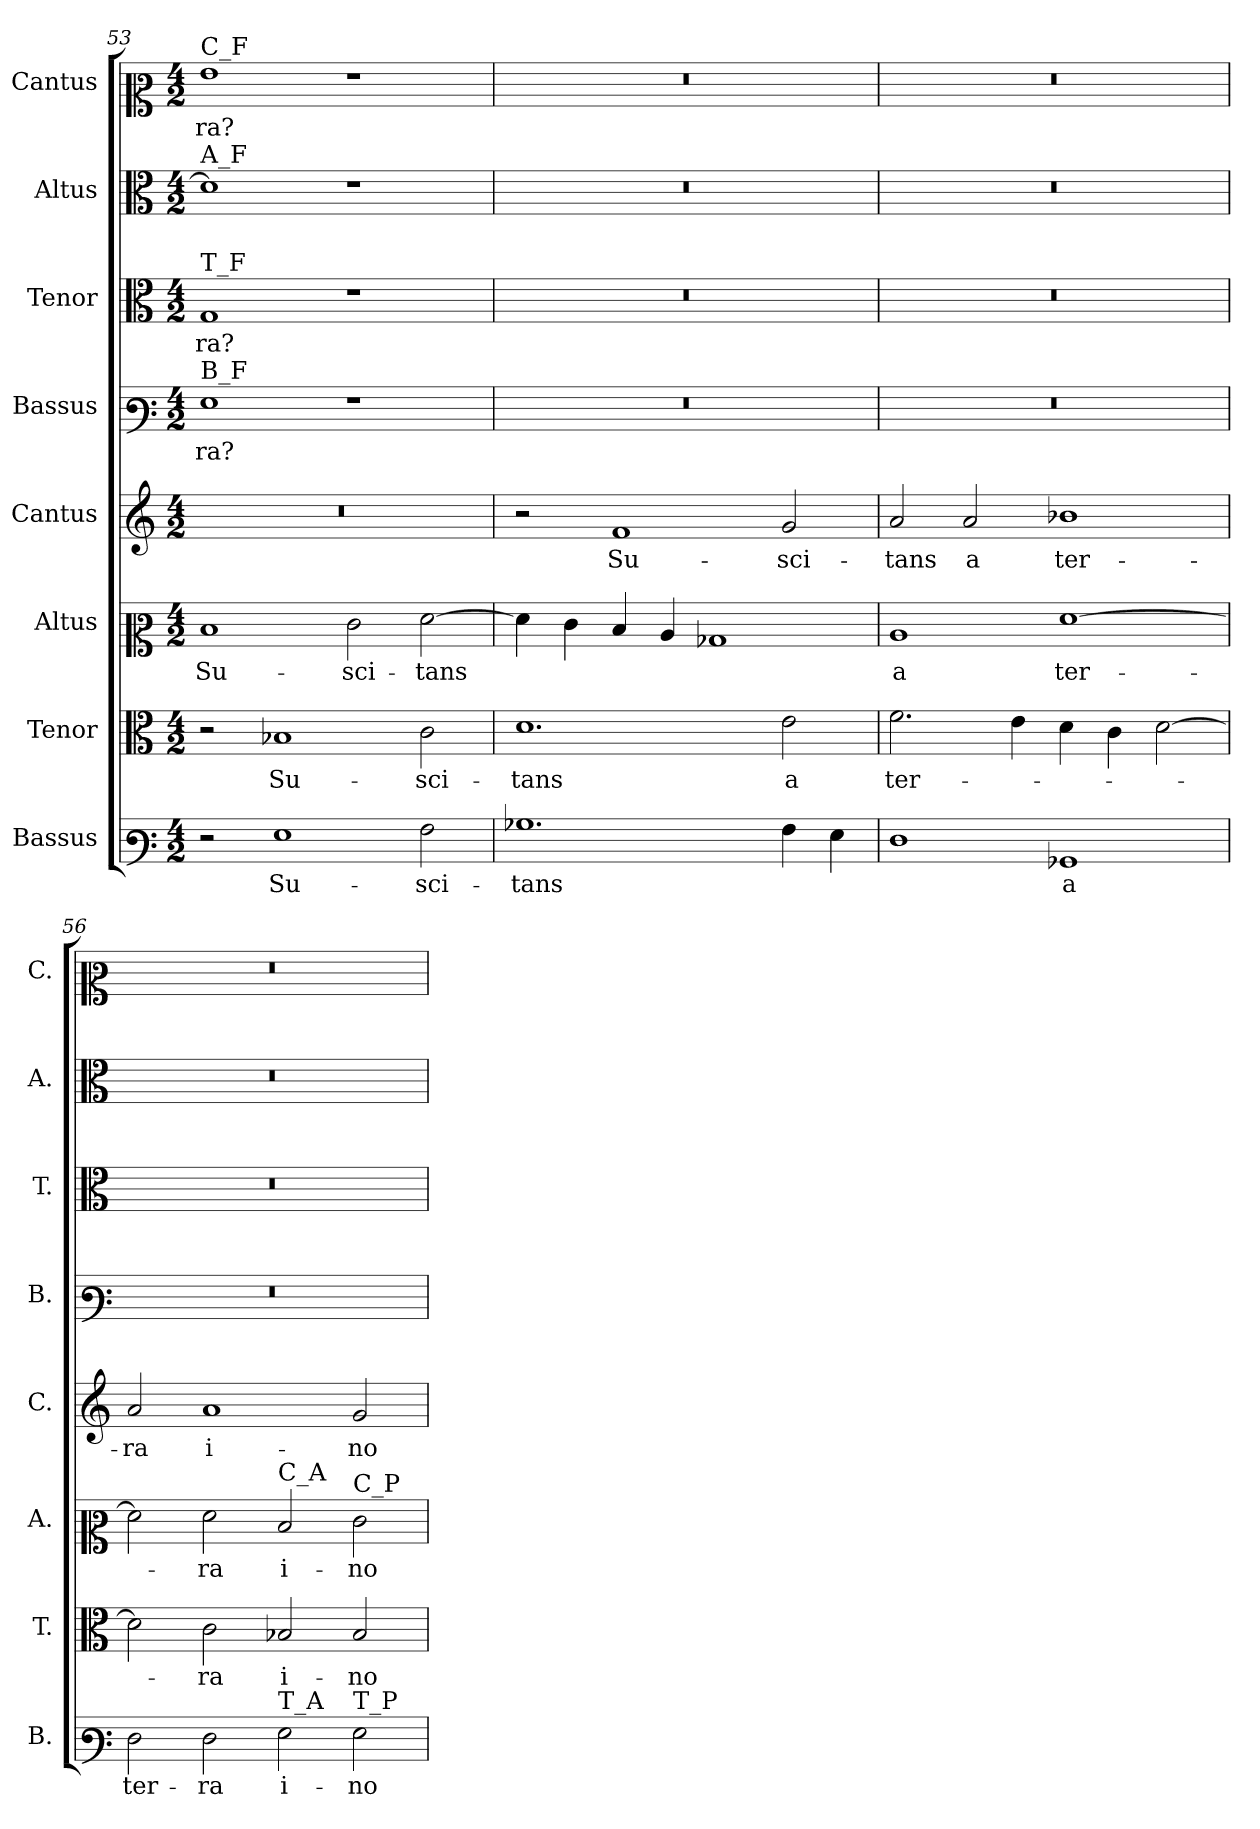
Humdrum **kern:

**kern	**text	**kern	**text	**kern	**text	**kern	**text	**kern	**text	**kern	**text	**kern	**kern	**text
*part8	*part8	*part7	*part7	*part6	*part6	*part5	*part5	*part4	*part4	*part3	*part3	*part2	*part1	*part1
*staff8	*staff8	*staff7	*staff7	*staff6	*staff6	*staff5	*staff5	*staff4	*staff4	*staff3	*staff3	*staff2	*staff1	*staff1
*I"Bassus	*	*I"Tenor	*	*I"Altus	*	*I"Cantus	*	*I"Bassus	*	*I"Tenor	*	*I"Altus	*I"Cantus	*
*I'B.	*	*I'T.	*	*I'A.	*	*I'C.	*	*I'B.	*	*I'T.	*	*I'A.	*I'C.	*
*clefF3	*	*clefC3	*	*clefC2	*	*clefG2	*	*clefF3	*	*clefC3	*	*clefC3	*clefC2	*
*k[]	*	*k[]	*	*k[]	*	*k[]	*	*k[]	*	*k[]	*	*k[]	*k[]	*
*M4/2	*	*M4/2	*	*M4/2	*	*M4/2	*	*M4/2	*	*M4/2	*	*M4/2	*M4/2	*
=53	=53	=53	=53	=53	=53	=53	=53	=53	=53	=53	=53	=53	=53	=53
!	!	!	!	!	!	!	!	!	!	!	!	!	!LO:TX:a:t=C_F	!
!	!	!	!	!	!	!	!	!	!	!	!	!LO:TX:a:t=A_F	!	!
!	!	!	!	!	!	!	!	!	!	!LO:TX:a:t=T_F	!	!	!	!
!	!	!	!	!	!	!	!	!LO:TX:a:t=B_F	!	!	!	!	!	!
!	!	!	!	!	!	!LO:N:vis=1	!	!	!	!	!	!	!	!
2r	.	2r	.	1d	Su-	0r	.	1G	-ra?	1G	-ra?	1d]	1g	-ra?
1G	Su-	1B-X	Su-	.	.	.	.	.	.	.	.	.	.	.
.	.	.	.	2e\	-sci-	.	.	1r	.	1r	.	1r	1r	.
2A\	-sci-	2c\	-sci-	[2f\	-tans	.	.	.	.	.	.	.	.	.
!!LO:PB:g=z
=54	=54	=54	=54	=54	=54	=54	=54	=54	=54	=54	=54	=54	=54	=54
!	!	!	!	!	!	!	!	!LO:N:vis=1	!	!LO:N:vis=1	!	!LO:N:vis=1	!LO:N:vis=1	!
1.B-X	-tans	1.d	-tans	4f\]	.	2r	.	0r	.	0r	.	0r	0r	.
.	.	.	.	4e\	.	.	.	.	.	.	.	.	.	.
.	.	.	.	4d/	.	1f	Su-	.	.	.	.	.	.	.
.	.	.	.	4c/	.	.	.	.	.	.	.	.	.	.
.	.	.	.	1B-X	.	.	.	.	.	.	.	.	.	.
4A\	.	2e\	a	.	.	2g/	-sci-	.	.	.	.	.	.	.
4G\	.	.	.	.	.	.	.	.	.	.	.	.	.	.
=55	=55	=55	=55	=55	=55	=55	=55	=55	=55	=55	=55	=55	=55	=55
!	!	!	!	!	!	!	!	!LO:N:vis=1	!	!LO:N:vis=1	!	!LO:N:vis=1	!LO:N:vis=1	!
1F	.	2.f\	ter-	1c	a	2a/	-tans	0r	.	0r	.	0r	0r	.
.	.	.	.	.	.	2a/	a	.	.	.	.	.	.	.
.	.	4e\	.	.	.	.	.	.	.	.	.	.	.	.
1BB-X	a	4d\	.	[1f	ter-	1b-X	ter-	.	.	.	.	.	.	.
.	.	4c\	.	.	.	.	.	.	.	.	.	.	.	.
.	.	[2d\	.	.	.	.	.	.	.	.	.	.	.	.
=56	=56	=56	=56	=56	=56	=56	=56	=56	=56	=56	=56	=56	=56	=56
!	!	!	!	!	!	!	!	!LO:N:vis=1	!	!LO:N:vis=1	!	!LO:N:vis=1	!LO:N:vis=1	!
2F\	ter-	2d\]	.	2f\]	.	2a/	-ra	0r	.	0r	.	0r	0r	.
2F\	-ra	2c\	-ra	2f\	ra	1a	i-	.	.	.	.	.	.	.
!	!	!	!	!LO:TX:a:t=C_A	!	!	!	!	!	!	!	!	!	!
!LO:TX:a:t=T_A	!	!	!	!	!	!	!	!	!	!	!	!	!	!
2G\	i-	2B-X/	i-	2d/	i-	.	.	.	.	.	.	.	.	.
!	!	!	!	!LO:TX:a:t=C_P	!	!	!	!	!	!	!	!	!	!
!LO:TX:a:t=T_P	!	!	!	!	!	!	!	!	!	!	!	!	!	!
2G\	-no-	2B-/	-no-	2e\	-no-	2g/	-no-	.	.	.	.	.	.	.
=	=	=	=	=	=	=	=	=	=	=	=	=	=	=
*-	*-	*-	*-	*-	*-	*-	*-	*-	*-	*-	*-	*-	*-	*-
